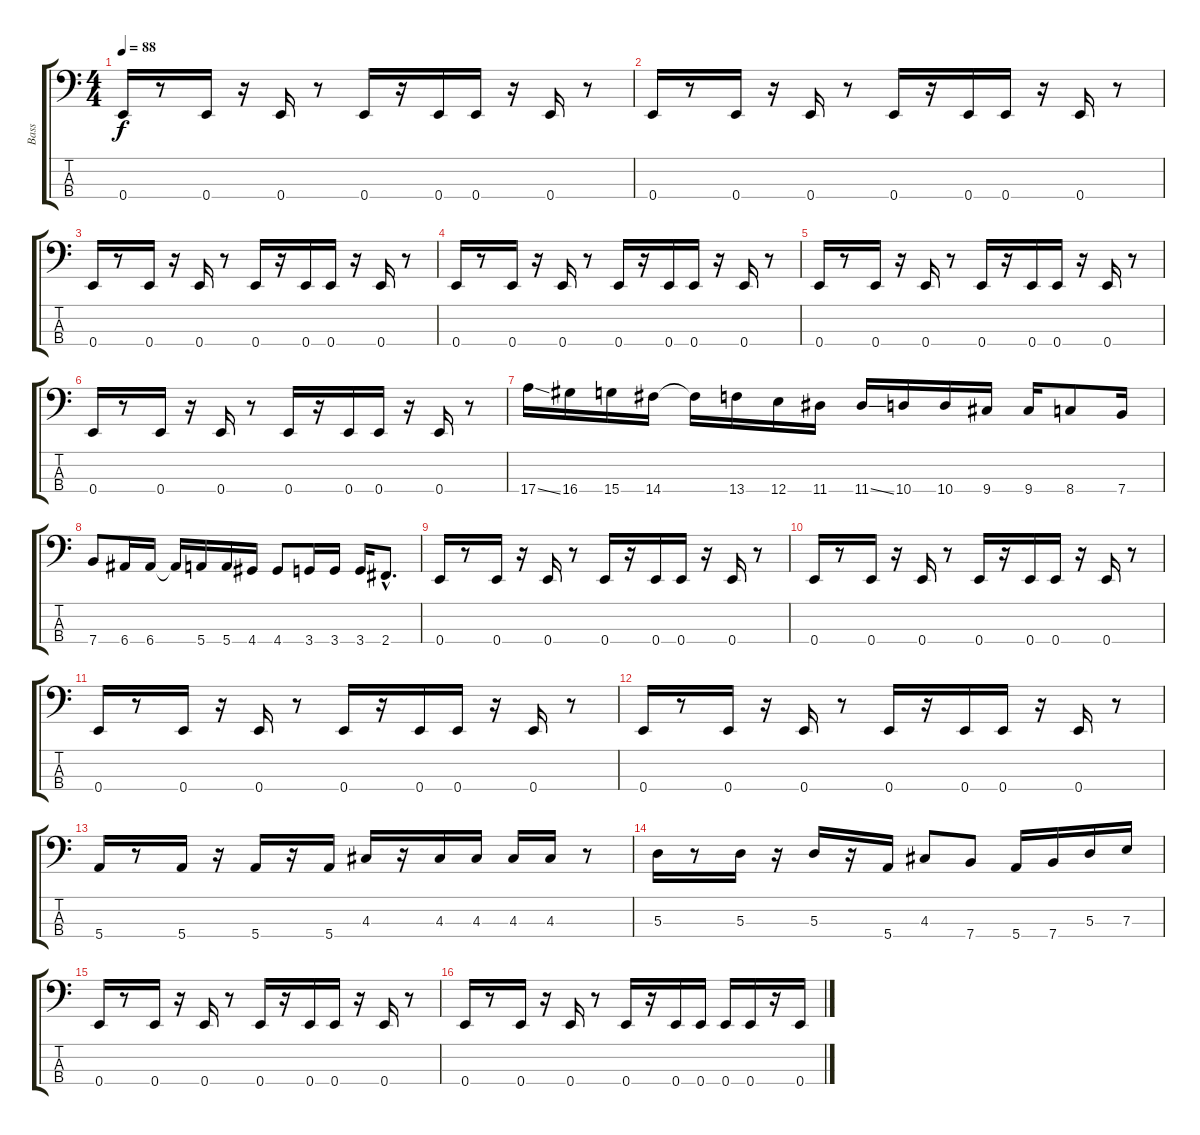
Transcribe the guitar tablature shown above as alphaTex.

\track ("Bass" "Bass") {instrument slapbass1}
\staff {score tabs}
\tuning (G2 D2 A1 E1) {hide}
\ts (4 4)
\tempo 88
\clef f4
\ks c
0.4.16{dy f} r.8 0.4.16 r.16 0.4.16 r.8 0.4.16 r.16 0.4.16 0.4.16 r.16 0.4.16 r.8 |
0.4.16 r.8 0.4.16 r.16 0.4.16 r.8 0.4.16 r.16 0.4.16 0.4.16 r.16 0.4.16 r.8 |
0.4.16 r.8 0.4.16 r.16 0.4.16 r.8 0.4.16 r.16 0.4.16 0.4.16 r.16 0.4.16 r.8 |
0.4.16 r.8 0.4.16 r.16 0.4.16 r.8 0.4.16 r.16 0.4.16 0.4.16 r.16 0.4.16 r.8 |
0.4.16 r.8 0.4.16 r.16 0.4.16 r.8 0.4.16 r.16 0.4.16 0.4.16 r.16 0.4.16 r.8 |
0.4.16 r.8 0.4.16 r.16 0.4.16 r.8 0.4.16 r.16 0.4.16 0.4.16 r.16 0.4.16 r.8 |
17.4{ss}.16 16.4.16 15.4.16 14.4.16 14.4{t}.16 13.4.16 12.4.16 11.4.16 11.4{ss}.16 10.4.16 10.4.16 9.4.16 9.4.16 8.4.8 7.4.16 |
7.4.8 6.4.16 6.4.16 6.4{t}.16 5.4.16 5.4.16 4.4.16 4.4.8 3.4.16 3.4.16 3.4.16 2.4{hac}.8{d} |
0.4.16 r.8 0.4.16 r.16 0.4.16 r.8 0.4.16 r.16 0.4.16 0.4.16 r.16 0.4.16 r.8 |
0.4.16 r.8 0.4.16 r.16 0.4.16 r.8 0.4.16 r.16 0.4.16 0.4.16 r.16 0.4.16 r.8 |
0.4.16 r.8 0.4.16 r.16 0.4.16 r.8 0.4.16 r.16 0.4.16 0.4.16 r.16 0.4.16 r.8 |
0.4.16 r.8 0.4.16 r.16 0.4.16 r.8 0.4.16 r.16 0.4.16 0.4.16 r.16 0.4.16 r.8 |
5.4.16{instrument electricbassfinger} r.8 5.4.16 r.16 5.4.16 r.16 5.4.16 4.3.16 r.16 4.3.16 4.3.16 4.3.16 4.3.16 r.8 |
5.3.16 r.8 5.3.16 r.16 5.3.16 r.16 5.4.16 4.3.8 7.4.8 5.4.16 7.4.16 5.3.16 7.3.16 |
0.4.16{instrument slapbass1} r.8 0.4.16 r.16 0.4.16 r.8 0.4.16 r.16 0.4.16 0.4.16 r.16 0.4.16 r.8 |
0.4.16 r.8 0.4.16 r.16 0.4.16 r.8 0.4.16 r.16 0.4.16 0.4.16 0.4.16 0.4.16 r.16 0.4.16
